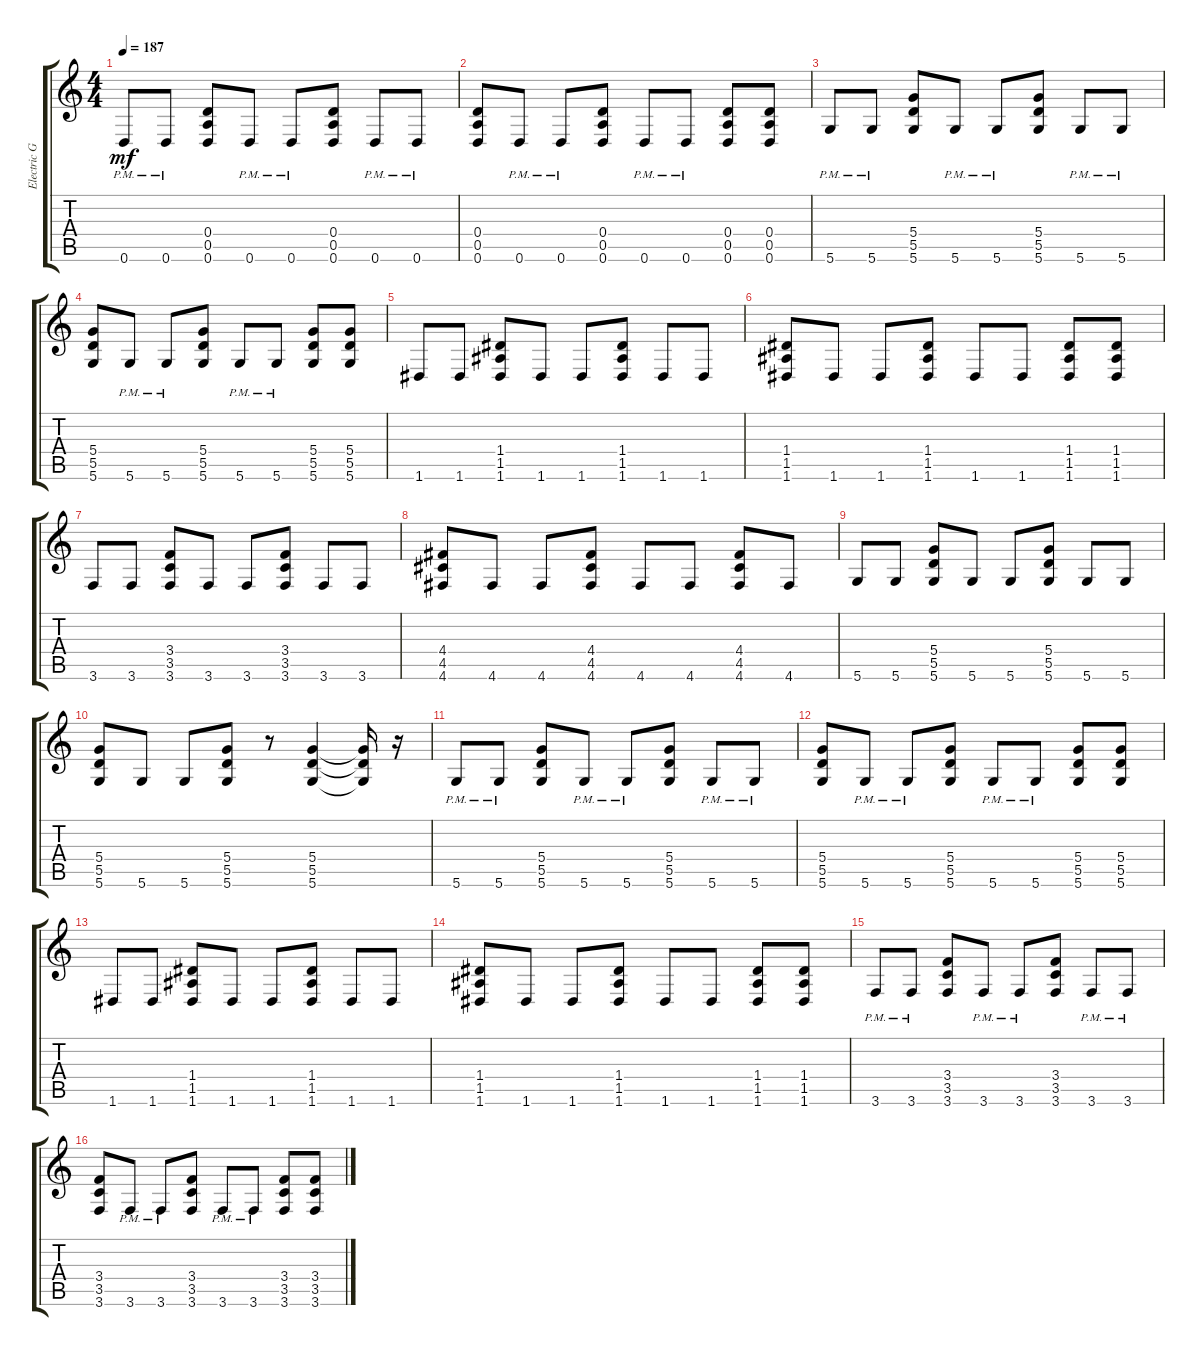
\track ("Electric Guitar" "Electric G") {instrument distortionguitar}
\staff {score tabs}
\tuning (E4 B3 G3 D3 A2 D2) {hide}
\ts (4 4)
\tempo 187
\clef g2
\ks c
0.6{pm}.8{dy mf} 0.6{pm}.8 (0.4 0.5 0.6).8 0.6{pm}.8 0.6{pm}.8 (0.4 0.5 0.6).8 0.6{pm}.8 0.6{pm}.8 |
(0.4 0.5 0.6).8 0.6{pm}.8 0.6{pm}.8 (0.4 0.5 0.6).8 0.6{pm}.8 0.6{pm}.8 (0.4 0.5 0.6).8 (0.4 0.5 0.6).8 |
5.6{pm}.8 5.6{pm}.8 (5.4 5.5 5.6).8 5.6{pm}.8 5.6{pm}.8 (5.4 5.5 5.6).8 5.6{pm}.8 5.6{pm}.8 |
(5.4 5.5 5.6).8 5.6{pm}.8 5.6{pm}.8 (5.4 5.5 5.6).8 5.6{pm}.8 5.6{pm}.8 (5.4 5.5 5.6).8 (5.4 5.5 5.6).8 |
1.6.8 1.6.8 (1.4 1.5 1.6).8 1.6.8 1.6.8 (1.4 1.5 1.6).8 1.6.8 1.6.8 |
(1.4 1.5 1.6).8 1.6.8 1.6.8 (1.4 1.5 1.6).8 1.6.8 1.6.8 (1.4 1.5 1.6).8 (1.4 1.5 1.6).8 |
3.6.8 3.6.8 (3.4 3.5 3.6).8 3.6.8 3.6.8 (3.4 3.5 3.6).8 3.6.8 3.6.8 |
(4.4 4.5 4.6).8 4.6.8 4.6.8 (4.4 4.5 4.6).8 4.6.8 4.6.8 (4.4 4.5 4.6).8 4.6.8 |
5.6.8 5.6.8 (5.4 5.5 5.6).8 5.6.8 5.6.8 (5.4 5.5 5.6).8 5.6.8 5.6.8 |
(5.4 5.5 5.6).8 5.6.8 5.6.8 (5.4 5.5 5.6).8 r.8 (5.4 5.5 5.6).4 (5.4{t} 5.5{t} 5.6{t}).16 r.16 |
5.6{pm}.8 5.6{pm}.8 (5.4 5.5 5.6).8 5.6{pm}.8 5.6{pm}.8 (5.4 5.5 5.6).8 5.6{pm}.8 5.6{pm}.8 |
(5.4 5.5 5.6).8 5.6{pm}.8 5.6{pm}.8 (5.4 5.5 5.6).8 5.6{pm}.8 5.6{pm}.8 (5.4 5.5 5.6).8 (5.4 5.5 5.6).8 |
1.6.8 1.6.8 (1.4 1.5 1.6).8 1.6.8 1.6.8 (1.4 1.5 1.6).8 1.6.8 1.6.8 |
(1.4 1.5 1.6).8 1.6.8 1.6.8 (1.4 1.5 1.6).8 1.6.8 1.6.8 (1.4 1.5 1.6).8 (1.4 1.5 1.6).8 |
3.6{pm}.8 3.6{pm}.8 (3.4 3.5 3.6).8 3.6{pm}.8 3.6{pm}.8 (3.4 3.5 3.6).8 3.6{pm}.8 3.6{pm}.8 |
(3.4 3.5 3.6).8 3.6{pm}.8 3.6{pm}.8 (3.4 3.5 3.6).8 3.6{pm}.8 3.6{pm}.8 (3.4 3.5 3.6).8 (3.4 3.5 3.6).8
